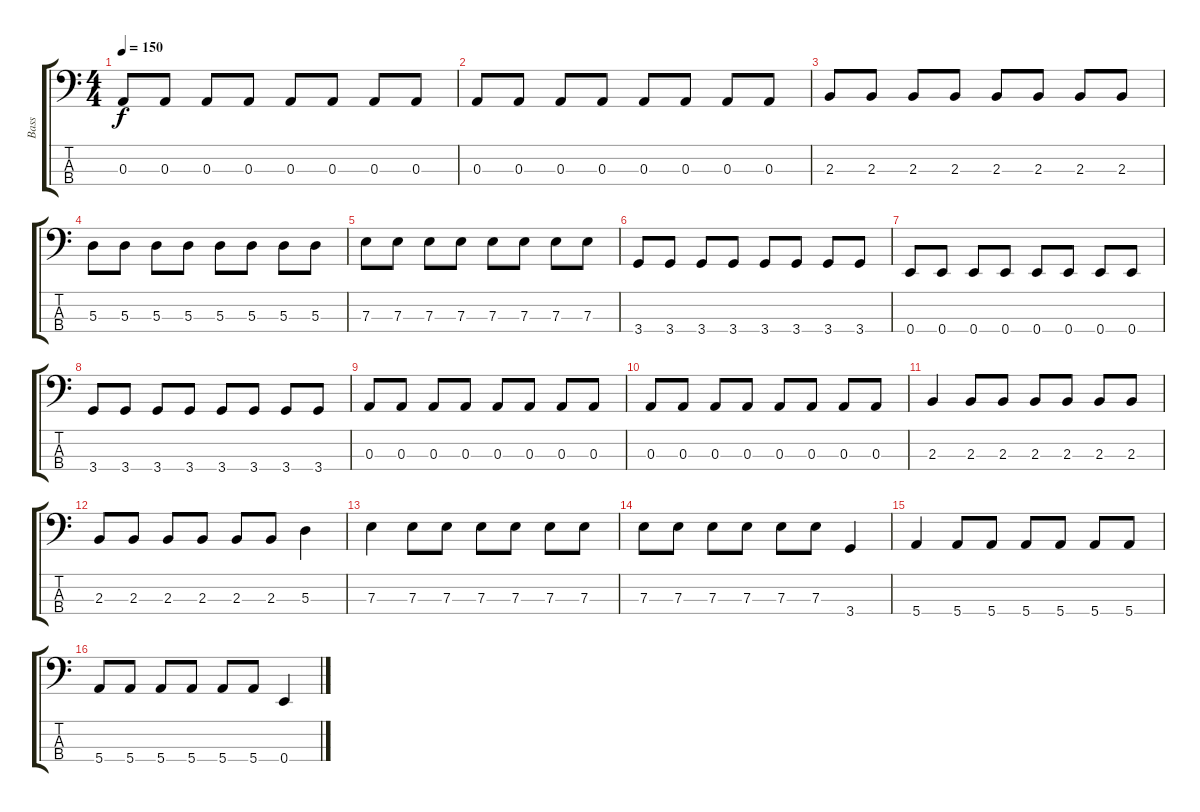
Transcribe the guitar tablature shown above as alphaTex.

\track ("Bass" "Bass") {instrument electricbassfinger}
\staff {score tabs}
\tuning (G2 D2 A1 E1) {hide}
\ts (4 4)
\tempo 150
\clef f4
\ks c
0.3.8{dy f} 0.3.8 0.3.8 0.3.8 0.3.8 0.3.8 0.3.8 0.3.8 |
0.3.8 0.3.8 0.3.8 0.3.8 0.3.8 0.3.8 0.3.8 0.3.8 |
2.3.8 2.3.8 2.3.8 2.3.8 2.3.8 2.3.8 2.3.8 2.3.8 |
5.3.8 5.3.8 5.3.8 5.3.8 5.3.8 5.3.8 5.3.8 5.3.8 |
7.3.8 7.3.8 7.3.8 7.3.8 7.3.8 7.3.8 7.3.8 7.3.8 |
3.4.8 3.4.8 3.4.8 3.4.8 3.4.8 3.4.8 3.4.8 3.4.8 |
0.4.8 0.4.8 0.4.8 0.4.8 0.4.8 0.4.8 0.4.8 0.4.8 |
3.4.8 3.4.8 3.4.8 3.4.8 3.4.8 3.4.8 3.4.8 3.4.8 |
0.3.8 0.3.8 0.3.8 0.3.8 0.3.8 0.3.8 0.3.8 0.3.8 |
0.3.8 0.3.8 0.3.8 0.3.8 0.3.8 0.3.8 0.3.8 0.3.8 |
2.3.4 2.3.8 2.3.8 2.3.8 2.3.8 2.3.8 2.3.8 |
2.3.8 2.3.8 2.3.8 2.3.8 2.3.8 2.3.8 5.3.4 |
7.3.4 7.3.8 7.3.8 7.3.8 7.3.8 7.3.8 7.3.8 |
7.3.8 7.3.8 7.3.8 7.3.8 7.3.8 7.3.8 3.4.4 |
5.4.4 5.4.8 5.4.8 5.4.8 5.4.8 5.4.8 5.4.8 |
5.4.8 5.4.8 5.4.8 5.4.8 5.4.8 5.4.8 0.4.4
